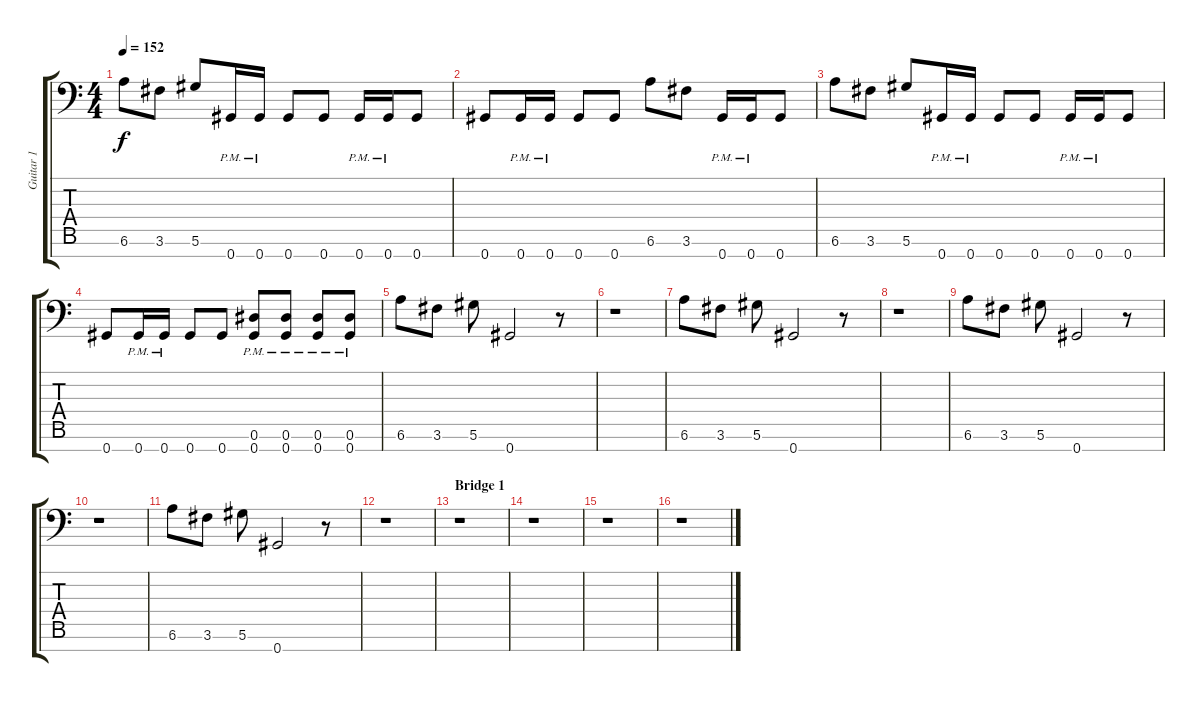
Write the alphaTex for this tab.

\track ("Guitar 1" "Guitar 1") {instrument distortionguitar}
\staff {score tabs}
\tuning (Eb4 Bb3 Gb3 Db3 Ab2 Eb2 Ab1) {hide}
\ts (4 4)
\tempo 152
\clef f4
\ks c
6.6.8{dy f} 3.6.8 5.6.8 0.7{pm}.16 0.7{pm}.16 0.7.8 0.7.8 0.7{pm}.16 0.7{pm}.16 0.7.8 |
0.7.8 0.7{pm}.16 0.7{pm}.16 0.7.8 0.7.8 6.6.8 3.6.8 0.7{pm}.16 0.7{pm}.16 0.7.8 |
6.6.8 3.6.8 5.6.8 0.7{pm}.16 0.7{pm}.16 0.7.8 0.7.8 0.7{pm}.16 0.7{pm}.16 0.7.8 |
0.7.8 0.7{pm}.16 0.7{pm}.16 0.7.8 0.7.8 (0.6{pm} 0.7{pm}).8 (0.6{pm} 0.7{pm}).8 (0.6{pm} 0.7{pm}).8 (0.6{pm} 0.7{pm}).8 |
6.6.8 3.6.8 5.6.8 0.7.2 r.8 |
r.1 |
6.6.8 3.6.8 5.6.8 0.7.2 r.8 |
r.1 |
6.6.8 3.6.8 5.6.8 0.7.2 r.8 |
r.1 |
6.6.8 3.6.8 5.6.8 0.7.2 r.8 |
\section ("" "")
r.1 |
\section ("" "Bridge 1")
r.1 |
r.1 |
r.1 |
r.1
